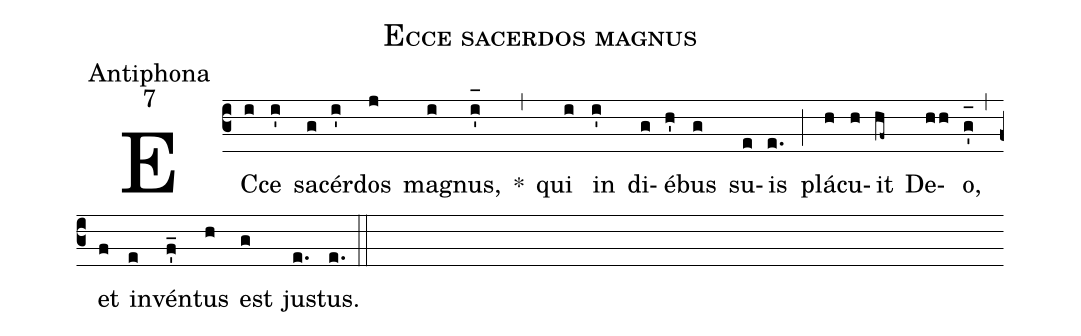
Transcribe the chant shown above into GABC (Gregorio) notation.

name:Ecce sacerdos magnus;
office-part:Antiphona;
mode:7;
%%
(c3) EC(i)ce(i') sa(g)cér(i')dos(j) ma(i)gnus,(i'_[oh:h]) *(,) qui(i) in(i') di(g)é(h')bus(g) su(e)is(e.) (;) plá(h)cu(h)it(hf~) De(hh)o,(g'_[oh:h]) (,) et(f) in(e)vén(f'_)tus(h) est(g) ju(e.)stus.(e.) (::)
